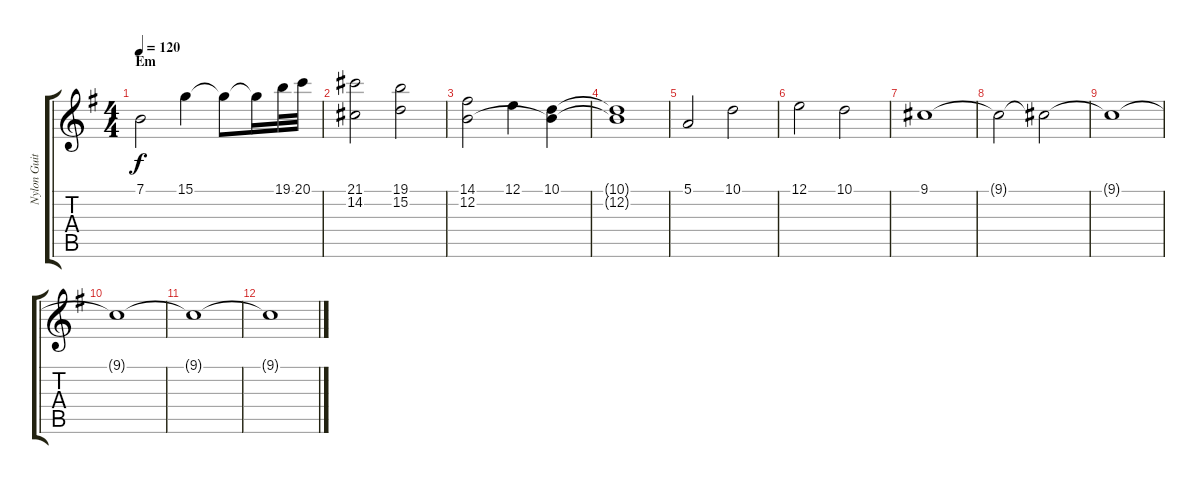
\track ("Nylon Guitar" "Nylon Guit") {instrument stringensemble1}
\staff {score tabs}
\tuning (E4 B3 G3 D3 A2 E2) {hide}
\ts (4 4)
\section ("" "Em")
\tempo 120
\clef g2
\ks eminor
7.1.2{dy f} 15.1.4 15.1{t}.8 15.1{t}.16 19.1.32 20.1.32 |
(21.1 14.2).2 (19.1 15.2).2 |
(14.1 12.2).2 12.1.4 (10.1 12.2{t}).4 |
(10.1{t} 12.2{t}).1 |
5.1.2 10.1.2 |
12.1.2 10.1.2 |
9.1.1 |
9.1{t}.2 9.1{t}.2 |
9.1{t}.1{volume 0} |
9.1{t}.1 |
9.1{t}.1 |
9.1{t}.1
